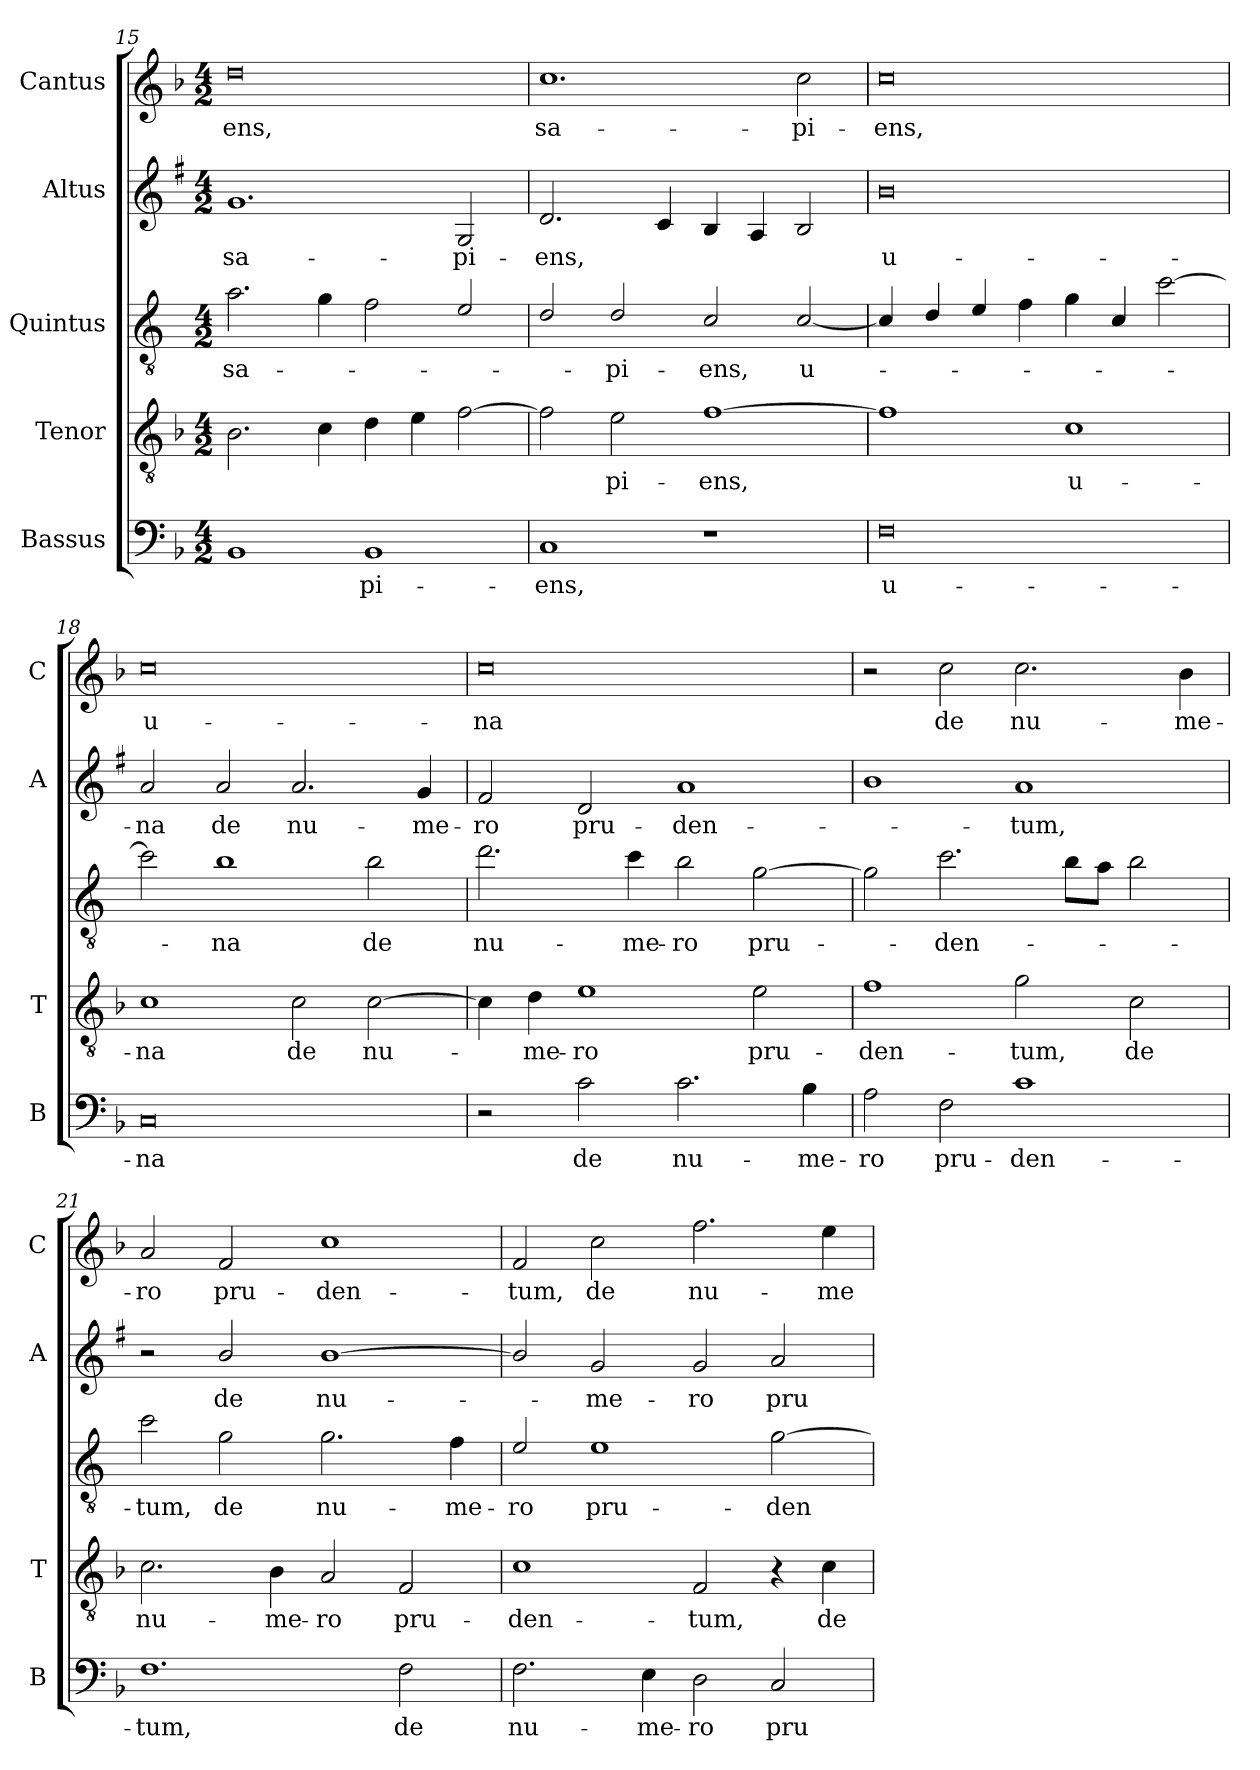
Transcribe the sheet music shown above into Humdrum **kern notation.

**kern	**text	**kern	**text	**kern	**text	**kern	**text	**kern	**text
*part5	*part5	*part4	*part4	*part3	*part3	*part2	*part2	*part1	*part1
*staff5	*staff5	*staff4	*staff4	*staff3	*staff3	*staff2	*staff2	*staff1	*staff1
*I"Bassus	*	*I"Tenor	*	*I"Quintus	*	*I"Altus	*	*I"Cantus	*
*I'B	*	*I'T	*	*	*	*I'A	*	*I'C	*
!!LO:PB:g=z
*clefF4	*	*clefGv2	*	*clefGv2	*	*clefG2	*	*clefG2	*
*	*	*	*	*ITrd4c7	*	*ITrd1c2	*	*	*
*k[b-]	*	*k[b-]	*	*k[b-]	*	*k[b-]	*	*k[b-]	*
*F:	*	*F:	*	*F:	*	*F:	*	*F:	*
*M4/2	*	*M4/2	*	*M4/2	*	*M4/2	*	*M4/2	*
=15	=15	=15	=15	=15	=15	=15	=15	=15	=15
!	!	!	!	!	!LO:LY:b	!	!LO:LY:b	!	!LO:LY:b
1BB-	.	2.B-\	.	2.d\	sa-	1.f	sa-	0dd	-ens,
.	.	4c\	.	4c\	.	.	.	.	.
!	!LO:LY:b	!	!	!	!	!	!	!	!
1BB-	-pi-	4d\	.	2B-\	.	.	.	.	.
.	.	4e\	.	.	.	.	.	.	.
!	!	!	!	!	!	!	!LO:LY:b	!	!
.	.	[2f\	.	2A/	.	2F/	-pi-	.	.
=16	=16	=16	=16	=16	=16	=16	=16	=16	=16
!	!LO:LY:b	!	!	!	!	!	!LO:LY:b	!	!LO:LY:b
1C	-ens,	2f\]	.	2G/	.	2.c/	-ens,	1.cc	sa-
!	!	!	!LO:LY:b	!	!LO:LY:b	!	!	!	!
.	.	2e\	-pi-	2G/	-pi-	.	.	.	.
.	.	.	.	.	.	4B-/	.	.	.
!	!	!	!LO:LY:b	!	!LO:LY:b	!	!	!	!
1r	.	[1f	-ens,	2F/	-ens,	4A/	.	.	.
.	.	.	.	.	.	4G/	.	.	.
!	!	!	!	!	!LO:LY:b	!	!	!	!LO:LY:b
.	.	.	.	[2F/	u-	2A/	.	2cc\	-pi-
=17	=17	=17	=17	=17	=17	=17	=17	=17	=17
!	!LO:LY:b	!	!	!	!	!	!LO:LY:b	!	!LO:LY:b
0F	u-	1f]	.	4F/]	.	0a	u-	0cc	-ens,
.	.	.	.	4G/	.	.	.	.	.
.	.	.	.	4A/	.	.	.	.	.
.	.	.	.	4B-\	.	.	.	.	.
!	!	!	!LO:LY:b	!	!	!	!	!	!
.	.	1c	u-	4c\	.	.	.	.	.
.	.	.	.	4F/	.	.	.	.	.
.	.	.	.	[2f\	.	.	.	.	.
=18	=18	=18	=18	=18	=18	=18	=18	=18	=18
!	!LO:LY:b	!	!LO:LY:b	!	!	!	!LO:LY:b	!	!LO:LY:b
0C	-na	1c	-na	2f\]	.	2g/	-na	0cc	u-
!	!	!	!	!	!LO:LY:b	!	!LO:LY:b	!	!
.	.	.	.	1e	-na	2g/	de	.	.
!	!	!	!LO:LY:b	!	!	!	!LO:LY:b	!	!
.	.	2c\	de	.	.	2.g/	nu-	.	.
!	!	!	!LO:LY:b	!	!LO:LY:b	!	!	!	!
.	.	[2c\	nu-	2e\	de	.	.	.	.
!	!	!	!	!	!	!	!LO:LY:b	!	!
.	.	.	.	.	.	4f/	-me-	.	.
=19	=19	=19	=19	=19	=19	=19	=19	=19	=19
!	!	!	!	!	!LO:LY:b	!	!LO:LY:b	!	!LO:LY:b
2r	.	4c\]	.	2.g\	nu-	2e/	-ro	0cc	-na
!	!	!	!LO:LY:b	!	!	!	!	!	!
.	.	4d\	-me-	.	.	.	.	.	.
!	!LO:LY:b	!	!LO:LY:b	!	!	!	!LO:LY:b	!	!
2c\	de	1e	-ro	.	.	2c/	pru-	.	.
!	!	!	!	!	!LO:LY:b	!	!	!	!
.	.	.	.	4f\	-me-	.	.	.	.
!	!LO:LY:b	!	!	!	!LO:LY:b	!	!LO:LY:b	!	!
2.c\	nu-	.	.	2e\	-ro	1g	-den-	.	.
!	!	!	!LO:LY:b	!	!LO:LY:b	!	!	!	!
.	.	2e\	pru-	[2c\	pru-	.	.	.	.
!	!LO:LY:b	!	!	!	!	!	!	!	!
4B-\	-me-	.	.	.	.	.	.	.	.
!!LO:LB:g=z
=20	=20	=20	=20	=20	=20	=20	=20	=20	=20
!	!LO:LY:b	!	!LO:LY:b	!	!	!	!	!	!
2A\	-ro	1f	-den-	2c\]	.	1a	.	2r	.
!	!LO:LY:b	!	!	!	!LO:LY:b	!	!	!	!LO:LY:b
2F\	pru-	.	.	2.f\	-den-	.	.	2cc\	de
!	!LO:LY:b	!	!LO:LY:b	!	!	!	!LO:LY:b	!	!LO:LY:b
1c	-den-	2g\	-tum,	.	.	1g	-tum,	2.cc\	nu-
.	.	.	.	8e\L	.	.	.	.	.
.	.	.	.	8d\J	.	.	.	.	.
!	!	!	!LO:LY:b	!	!	!	!	!	!
.	.	2c\	de	2e\	.	.	.	.	.
!	!	!	!	!	!	!	!	!	!LO:LY:b
.	.	.	.	.	.	.	.	4b-\	-me-
=21	=21	=21	=21	=21	=21	=21	=21	=21	=21
!	!LO:LY:b	!	!LO:LY:b	!	!LO:LY:b	!	!	!	!LO:LY:b
1.F	-tum,	2.c\	nu-	2f\	-tum,	2r	.	2a/	-ro
!	!	!	!	!	!LO:LY:b	!	!LO:LY:b	!	!LO:LY:b
.	.	.	.	2c\	de	2a/	de	2f/	pru-
!	!	!	!LO:LY:b	!	!	!	!	!	!
.	.	4B-\	-me-	.	.	.	.	.	.
!	!	!	!LO:LY:b	!	!LO:LY:b	!	!LO:LY:b	!	!LO:LY:b
.	.	2A/	-ro	2.c\	nu-	[1a	nu-	1cc	-den-
!	!LO:LY:b	!	!LO:LY:b	!	!	!	!	!	!
2F\	de	2F/	pru-	.	.	.	.	.	.
!	!	!	!	!	!LO:LY:b	!	!	!	!
.	.	.	.	4B-\	-me-	.	.	.	.
=22	=22	=22	=22	=22	=22	=22	=22	=22	=22
!	!LO:LY:b	!	!LO:LY:b	!	!LO:LY:b	!	!	!	!LO:LY:b
2.F\	nu-	1c	-den-	2A/	-ro	2a/]	.	2f/	-tum,
!	!	!	!	!	!LO:LY:b	!	!LO:LY:b	!	!LO:LY:b
.	.	.	.	1A	pru-	2f/	-me-	2cc\	de
!	!LO:LY:b	!	!	!	!	!	!	!	!
4E\	-me-	.	.	.	.	.	.	.	.
!	!LO:LY:b	!	!LO:LY:b	!	!	!	!LO:LY:b	!	!LO:LY:b
2D\	-ro	2F/	-tum,	.	.	2f/	-ro	2.ff\	nu-
!	!LO:LY:b	!	!	!	!LO:LY:b	!	!LO:LY:b	!	!
2C/	pru-	4r	.	[2c\	-den-	2g/	pru-	.	.
!	!	!	!LO:LY:b	!	!	!	!	!	!LO:LY:b
.	.	4c\	de	.	.	.	.	4ee\	-me-
=	=	=	=	=	=	=	=	=	=
*-	*-	*-	*-	*-	*-	*-	*-	*-	*-
